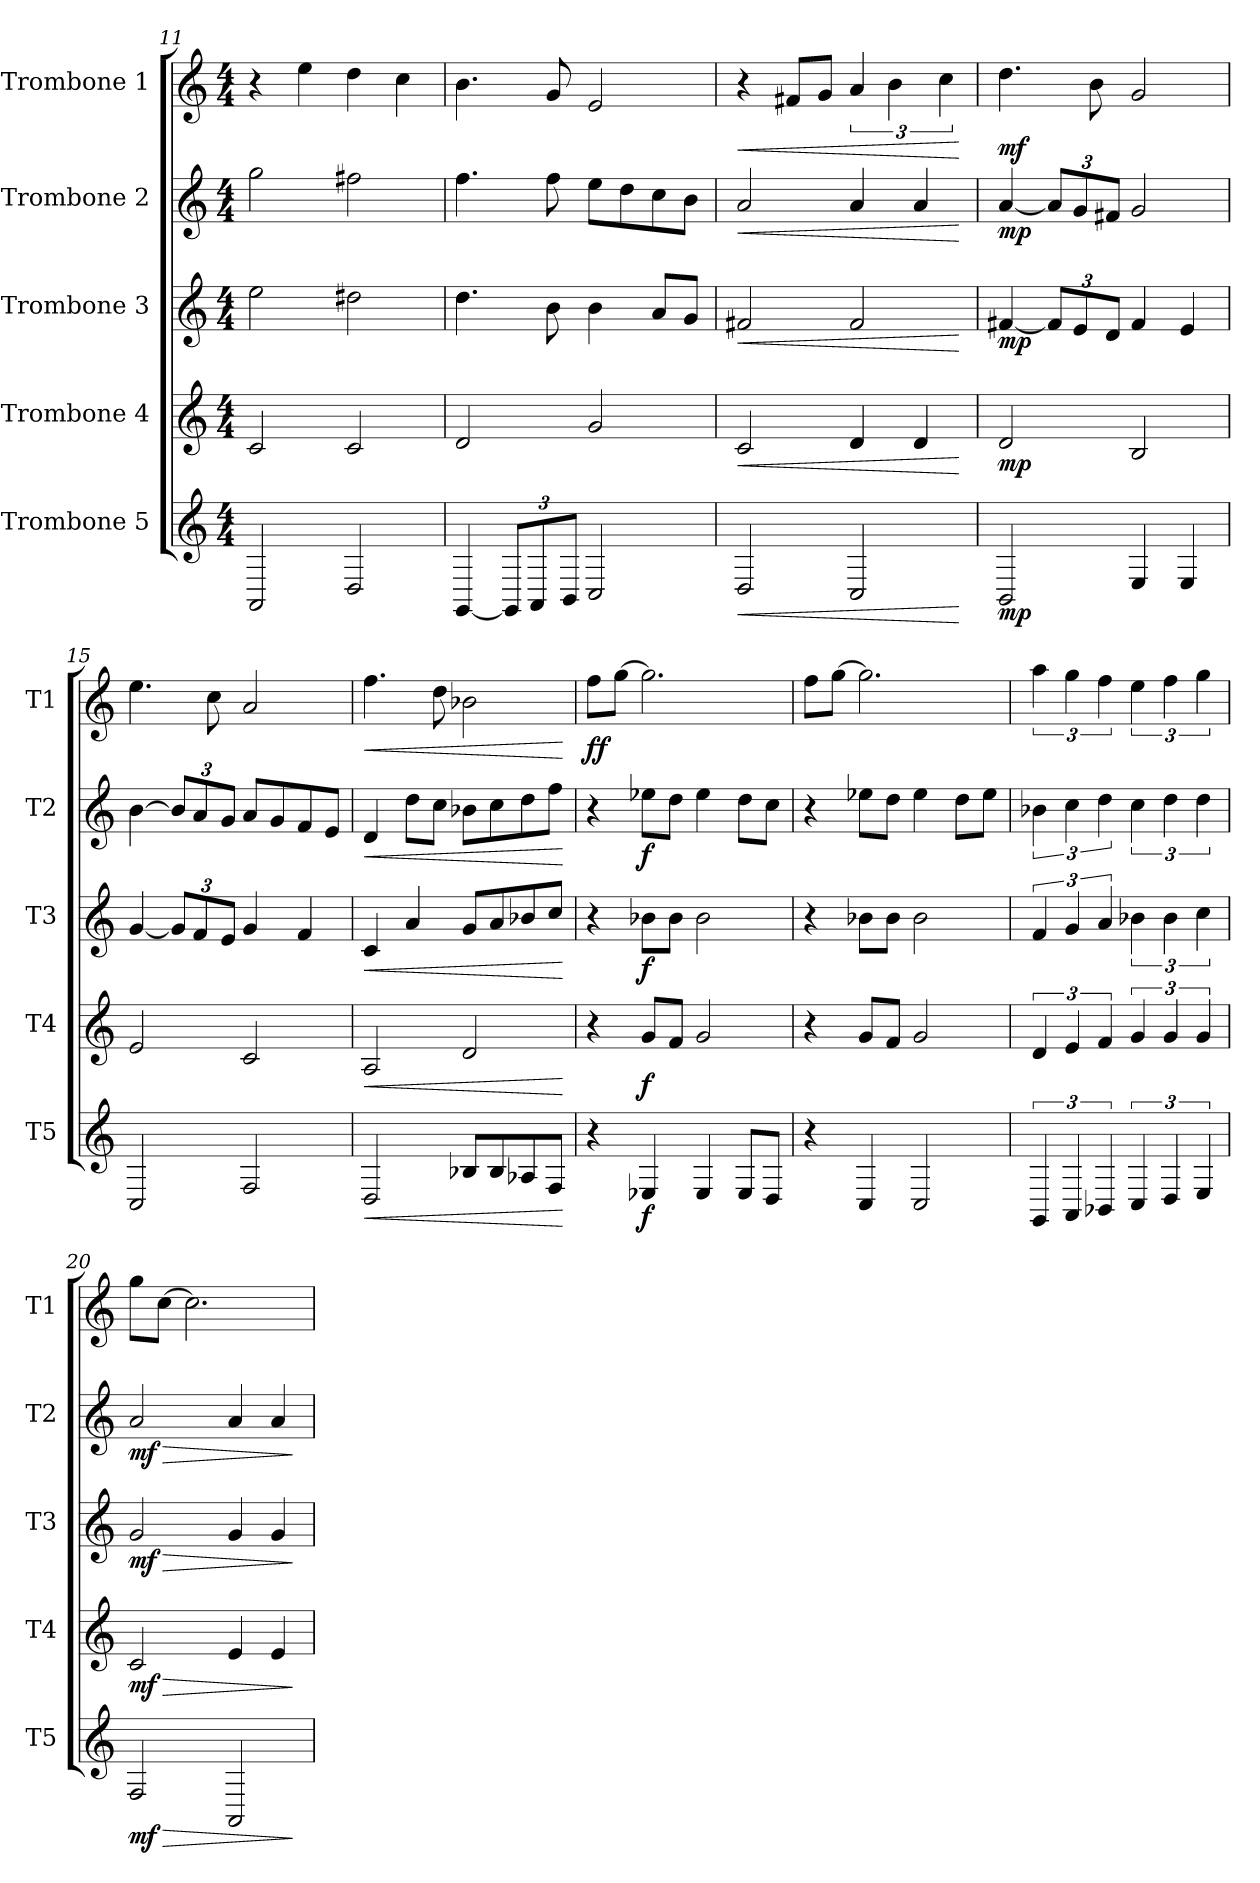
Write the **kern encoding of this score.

**kern	**dynam	**kern	**dynam	**kern	**dynam	**kern	**dynam	**kern	**dynam
*part5	*part5	*part4	*part4	*part3	*part3	*part2	*part2	*part1	*part1
*staff5	*staff5	*staff4	*staff4	*staff3	*staff3	*staff2	*staff2	*staff1	*staff1
*I"Trombone 5	*	*I"Trombone 4	*	*I"Trombone 3	*	*I"Trombone 2	*	*I"Trombone 1	*
*I'T5	*	*I'T4	*	*I'T3	*	*I'T2	*	*I'T1	*
*clefG2	*	*clefG2	*	*clefG2	*	*clefG2	*	*clefG2	*
*ITrd4c7	*	*ITrd4c7	*	*ITrd4c7	*	*ITrd4c7	*	*ITrd4c7	*
*k[b-]	*	*k[b-]	*	*k[b-]	*	*k[b-]	*	*k[b-]	*
*M4/4	*	*M4/4	*	*M4/4	*	*M4/4	*	*M4/4	*
=11	=11	=11	=11	=11	=11	=11	=11	=11	=11
2DD/	.	2F/	.	2a\	.	2cc\	.	4r	.
.	.	.	.	.	.	.	.	4a\	.
2GG/	.	2F/	.	2g#X\	.	2bn\	.	4g\	.
.	.	.	.	.	.	.	.	4f\	.
=12	=12	=12	=12	=12	=12	=12	=12	=12	=12
[4CC/	.	2G/	.	4.g\	.	4.b-\	.	4.e\	.
*Xbrackettup	*	*	*	*	*	*	*	*	*
12CC/L]	.	.	.	.	.	.	.	.	.
12DD/	.	.	.	.	.	.	.	.	.
.	.	.	.	8e\	.	8b-\	.	8c/	.
12EE/J	.	.	.	.	.	.	.	.	.
2FF/	.	2c/	.	4e\	.	8a\L	.	2A/	.
.	.	.	.	.	.	8g\	.	.	.
.	.	.	.	8d/L	.	8f\	.	.	.
.	.	.	.	8c/J	.	8e\J	.	.	.
=13	=13	=13	=13	=13	=13	=13	=13	=13	=13
!	!LO:HP:b	!	!LO:HP:b	!	!LO:HP:b	!	!LO:HP:b	!	!LO:HP:b
2GG/	<	2F/	<	2Bn/	<	2d/	<	4r	<
.	.	.	.	.	.	.	.	8Bn/L	.
.	.	.	.	.	.	.	.	8c/J	.
2FF/	.	4G/	.	2B/	.	4d/	.	6d/	.
.	.	.	.	.	.	.	.	6e\	.
.	.	4G/	.	.	.	4d/	.	.	.
.	.	.	.	.	.	.	.	6f\	.
.	[	.	[	.	[	.	[	.	[
!!LO:PB:g=z
=14	=14	=14	=14	=14	=14	=14	=14	=14	=14
!	!LO:DY:b	!	!LO:DY:b	!	!LO:DY:b	!	!LO:DY:b	!	!LO:DY:b
2EE/	mp	2G/	mp	[4Bn/	mp	[4d/	mp	4.g\	mf
*	*	*	*	*Xbrackettup	*	*Xbrackettup	*	*	*
.	.	.	.	12B/L]	.	12d/L]	.	.	.
.	.	.	.	12A/	.	12c/	.	.	.
.	.	.	.	.	.	.	.	8e\	.
.	.	.	.	12G/J	.	12Bn/J	.	.	.
4AA/	.	2E/	.	4B/	.	2c/	.	2c/	.
4AA/	.	.	.	4A/	.	.	.	.	.
=15	=15	=15	=15	=15	=15	=15	=15	=15	=15
2FF/	.	2A/	.	[4c/	.	[4e\	.	4.a\	.
.	.	.	.	12c/L]	.	12e/L]	.	.	.
.	.	.	.	12B-/	.	12d/	.	.	.
.	.	.	.	.	.	.	.	8f\	.
.	.	.	.	12A/J	.	12c/J	.	.	.
2BB-/	.	2F/	.	4c/	.	8d/L	.	2d/	.
.	.	.	.	.	.	8c/	.	.	.
.	.	.	.	4B-/	.	8B-/	.	.	.
.	.	.	.	.	.	8A/J	.	.	.
=16	=16	=16	=16	=16	=16	=16	=16	=16	=16
!	!LO:HP:b	!	!LO:HP:b	!	!LO:HP:b	!	!LO:HP:b	!	!LO:HP:b
2GG/	<	2D/	<	4F/	<	4G/	<	4.b-\	<
.	.	.	.	4d/	.	8g\L	.	.	.
.	.	.	.	.	.	8f\J	.	8g\	.
8E-X/L	.	2G/	.	8c/L	.	8e-X\L	.	2e-X\	.
8E-/	.	.	.	8d/	.	8f\	.	.	.
8D-X/	.	.	.	8e-X/	.	8g\	.	.	.
8BB-/J	.	.	.	8f/J	.	8b-\J	.	.	.
.	[	.	[	.	[	.	[	.	[
=17	=17	=17	=17	=17	=17	=17	=17	=17	=17
!	!	!	!	!	!	!	!	!	!LO:DY:b
4r	.	4r	.	4r	.	4r	.	8b-\L	ff
.	.	.	.	.	.	.	.	[8cc\J	.
!	!LO:DY:b	!	!LO:DY:b	!	!LO:DY:b	!	!LO:DY:b	!	!
4AA-X/	f	8c/L	f	8e-X\L	f	8a-X\L	f	2.cc\]	.
.	.	8B-/J	.	8e-\J	.	8g\J	.	.	.
4AA-/	.	2c/	.	2e-\	.	4a-\	.	.	.
8AA-/L	.	.	.	.	.	8g\L	.	.	.
8GG/J	.	.	.	.	.	8f\J	.	.	.
=18	=18	=18	=18	=18	=18	=18	=18	=18	=18
4r	.	4r	.	4r	.	4r	.	8b-\L	.
.	.	.	.	.	.	.	.	[8cc\J	.
4FF/	.	8c/L	.	8e-X\L	.	8a-X\L	.	2.cc\]	.
.	.	8B-/J	.	8e-\J	.	8g\J	.	.	.
2FF/	.	2c/	.	2e-\	.	4a-\	.	.	.
.	.	.	.	.	.	8g\L	.	.	.
.	.	.	.	.	.	8a-\J	.	.	.
!!LO:LB:g=z
=19	=19	=19	=19	=19	=19	=19	=19	=19	=19
*brackettup	*	*	*	*brackettup	*	*brackettup	*	*	*
6CC/	.	6G/	.	6B-/	.	6e-X\	.	6dd\	.
6DD/	.	6A/	.	6c/	.	6f\	.	6cc\	.
6EE-X/	.	6B-/	.	6d/	.	6g\	.	6b-\	.
6FF/	.	6c/	.	6e-X\	.	6f\	.	6a\	.
6GG/	.	6c/	.	6e-\	.	6g\	.	6b-\	.
6AA/	.	6c/	.	6f\	.	6g\	.	6cc\	.
=20	=20	=20	=20	=20	=20	=20	=20	=20	=20
!	!LO:HP:b	!	!LO:HP:b	!	!LO:HP:b	!	!LO:HP:b	!	!
!	!LO:DY:n=1:b	!	!LO:DY:n=1:b	!	!LO:DY:n=1:b	!	!LO:DY:n=1:b	!	!
2BB-/	> mf	2F/	> mf	2c/	> mf	2d/	> mf	8cc\L	.
.	.	.	.	.	.	.	.	[8f\J	.
.	.	.	.	.	.	.	.	2.f\]	.
2DD/	.	4A/	.	4c/	.	4d/	.	.	.
.	.	4A/	.	4c/	.	4d/	.	.	.
.	]	.	]	.	]	.	]	.	.
=	=	=	=	=	=	=	=	=	=
*-	*-	*-	*-	*-	*-	*-	*-	*-	*-
